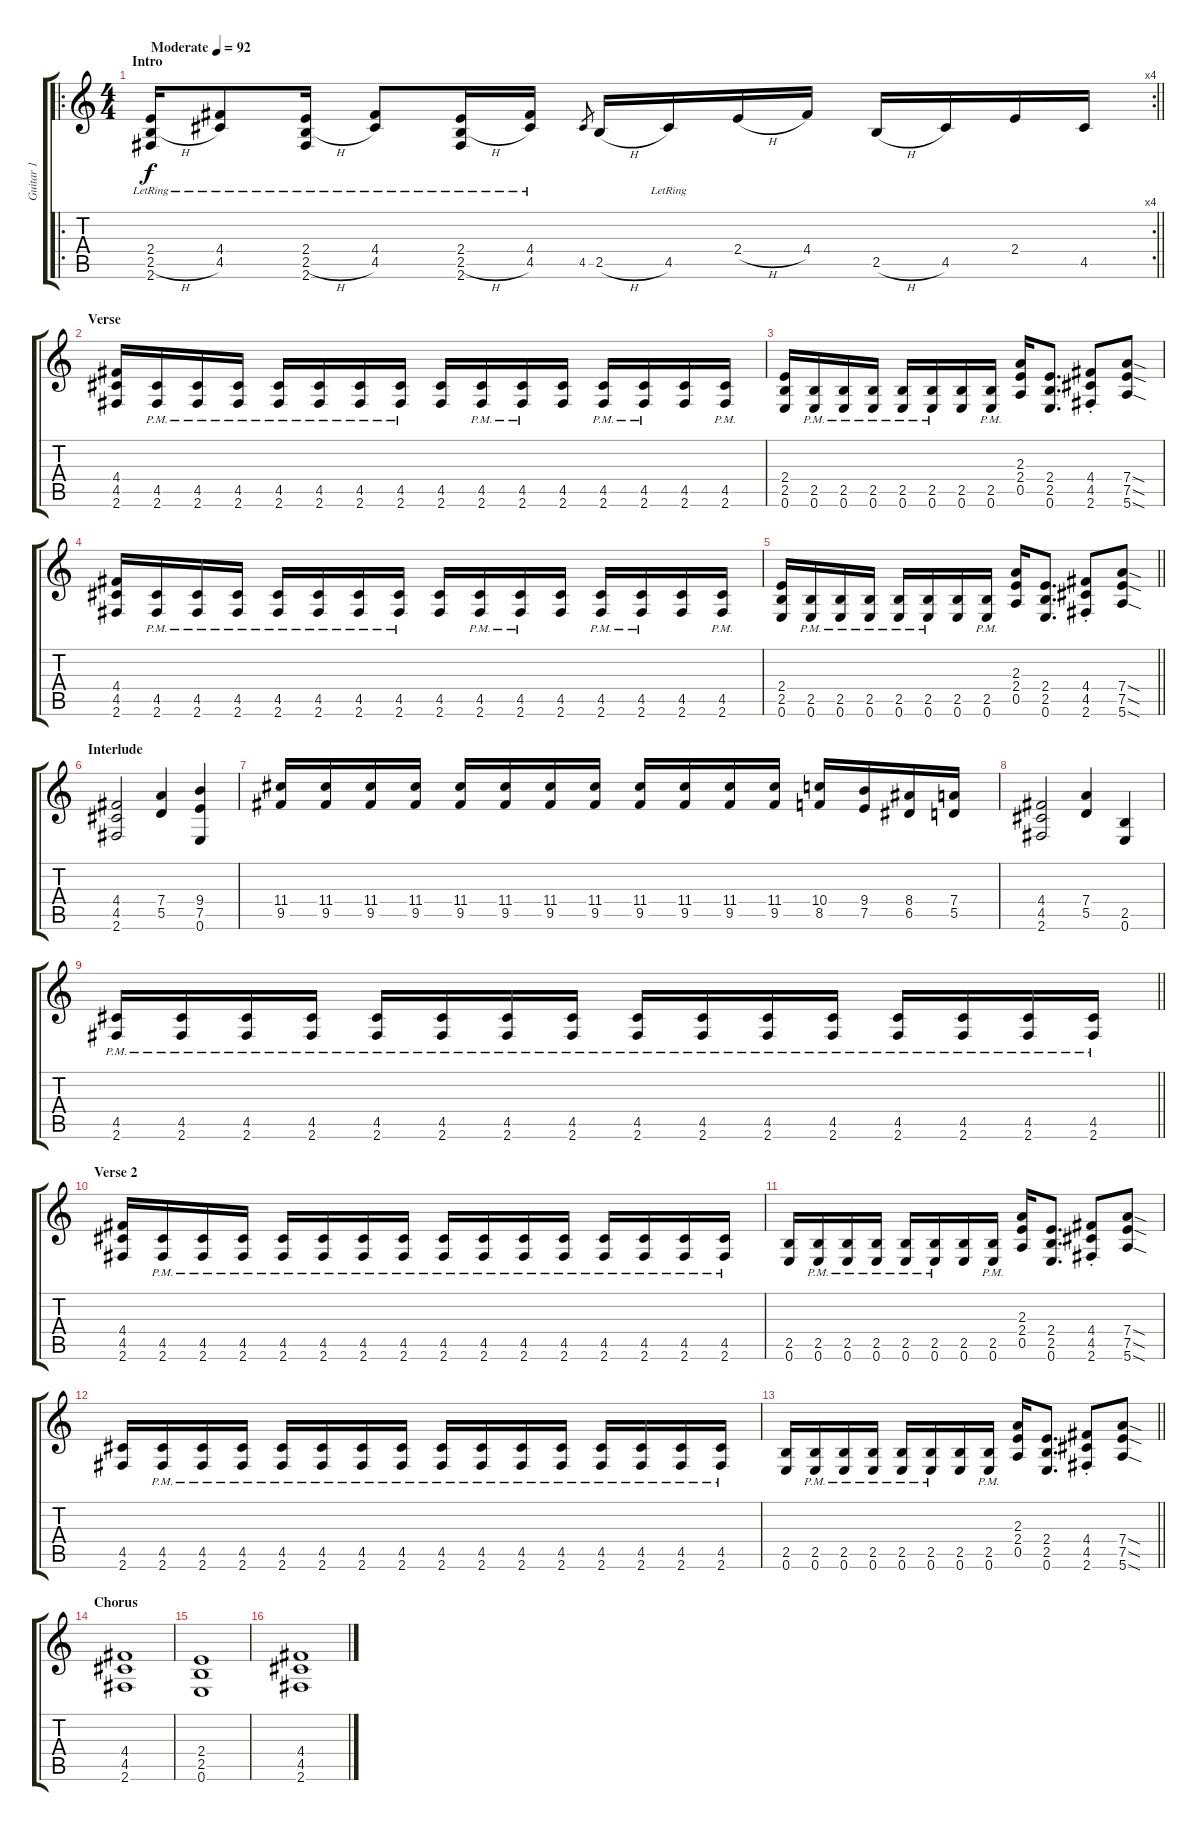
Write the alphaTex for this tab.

\track ("Guitar 1" "Guitar 1") {instrument distortionguitar}
\staff {score tabs}
\tuning (E4 B3 G3 D3 A2 E2) {hide}
\ro
\rc 4
\ts (4 4)
\section ("" "Intro")
\tempo (92 "Moderate")
\clef g2
\barLineRight lightlight
\ks c
(2.4 2.5{h} 2.6{lr}).16{dy f volume 12 instrument distortionguitar} (4.4 4.5{lr}).8 (2.4 2.5{h} 2.6{lr}).16 (4.4 4.5{lr}).8 (2.4 2.5{h} 2.6{lr}).16 (4.4 4.5{lr}).16 4.5.8{gr} 2.5{h}.16 4.5{lr}.16 2.4{h}.16 4.4.16 2.5{h}.16 4.5.16 2.4.16 4.5.16 |
\section ("" "Verse")
(4.4 4.5 2.6).16 (4.5{pm} 2.6{pm}).16 (4.5{pm} 2.6{pm}).16 (4.5{pm} 2.6{pm}).16 (4.5{pm} 2.6{pm}).16 (4.5{pm} 2.6{pm}).16 (4.5{pm} 2.6{pm}).16 (4.5{pm} 2.6{pm}).16 (4.5 2.6).16 (4.5{pm} 2.6{pm}).16 (4.5{pm} 2.6{pm}).16 (4.5 2.6).16 (4.5{pm} 2.6{pm}).16 (4.5{pm} 2.6{pm}).16 (4.5 2.6).16 (4.5{pm} 2.6{pm}).16 |
(2.4 2.5 0.6).16 (2.5{pm} 0.6{pm}).16 (2.5{pm} 0.6{pm}).16 (2.5{pm} 0.6{pm}).16 (2.5{pm} 0.6{pm}).16 (2.5{pm} 0.6{pm}).16 (2.5 0.6).16 (2.5{pm} 0.6{pm}).16 (2.3 2.4 0.5).16 (2.4 2.5 0.6).8{d} (4.4{st} 4.5{st} 2.6{st}).8 (7.4{sod} 7.5{sod} 5.6{sod}).8 |
(4.4 4.5 2.6).16 (4.5{pm} 2.6{pm}).16 (4.5{pm} 2.6{pm}).16 (4.5{pm} 2.6{pm}).16 (4.5{pm} 2.6{pm}).16 (4.5{pm} 2.6{pm}).16 (4.5{pm} 2.6{pm}).16 (4.5{pm} 2.6{pm}).16 (4.5 2.6).16 (4.5{pm} 2.6{pm}).16 (4.5{pm} 2.6{pm}).16 (4.5 2.6).16 (4.5{pm} 2.6{pm}).16 (4.5{pm} 2.6{pm}).16 (4.5 2.6).16 (4.5{pm} 2.6{pm}).16 |
\barLineRight lightlight
(2.4 2.5 0.6).16 (2.5{pm} 0.6{pm}).16 (2.5{pm} 0.6{pm}).16 (2.5{pm} 0.6{pm}).16 (2.5{pm} 0.6{pm}).16 (2.5{pm} 0.6{pm}).16 (2.5 0.6).16 (2.5{pm} 0.6{pm}).16 (2.3 2.4 0.5).16 (2.4 2.5 0.6).8{d} (4.4{st} 4.5{st} 2.6{st}).8 (7.4{sod} 7.5{sod} 5.6{sod}).8 |
\section ("" "Interlude")
(4.4 4.5 2.6).2 (7.4 5.5).4 (9.4 7.5 0.6).4 |
(11.4 9.5).16 (11.4 9.5).16 (11.4 9.5).16 (11.4 9.5).16 (11.4 9.5).16 (11.4 9.5).16 (11.4 9.5).16 (11.4 9.5).16 (11.4 9.5).16 (11.4 9.5).16 (11.4 9.5).16 (11.4 9.5).16 (10.4 8.5).16 (9.4 7.5).16 (8.4 6.5).16 (7.4 5.5).16 |
(4.4 4.5 2.6).2 (7.4 5.5).4 (2.5 0.6).4 |
\barLineRight lightlight
(4.5{pm} 2.6{pm}).16 (4.5{pm} 2.6{pm}).16 (4.5{pm} 2.6{pm}).16 (4.5{pm} 2.6{pm}).16 (4.5{pm} 2.6{pm}).16 (4.5{pm} 2.6{pm}).16 (4.5{pm} 2.6{pm}).16 (4.5{pm} 2.6{pm}).16 (4.5{pm} 2.6{pm}).16 (4.5{pm} 2.6{pm}).16 (4.5{pm} 2.6{pm}).16 (4.5{pm} 2.6{pm}).16 (4.5{pm} 2.6{pm}).16 (4.5{pm} 2.6{pm}).16 (4.5{pm} 2.6{pm}).16 (4.5{pm} 2.6{pm}).16 |
\section ("" "Verse 2")
(4.4 4.5 2.6).16 (4.5{pm} 2.6{pm}).16 (4.5{pm} 2.6{pm}).16 (4.5{pm} 2.6{pm}).16 (4.5{pm} 2.6{pm}).16 (4.5{pm} 2.6{pm}).16 (4.5{pm} 2.6{pm}).16 (4.5{pm} 2.6{pm}).16 (4.5{pm} 2.6{pm}).16 (4.5{pm} 2.6{pm}).16 (4.5{pm} 2.6{pm}).16 (4.5{pm} 2.6{pm}).16 (4.5{pm} 2.6{pm}).16 (4.5{pm} 2.6{pm}).16 (4.5{pm} 2.6{pm}).16 (4.5{pm} 2.6{pm}).16 |
(2.5 0.6).16 (2.5{pm} 0.6{pm}).16 (2.5{pm} 0.6{pm}).16 (2.5{pm} 0.6{pm}).16 (2.5{pm} 0.6{pm}).16 (2.5{pm} 0.6{pm}).16 (2.5 0.6).16 (2.5{pm} 0.6{pm}).16 (2.3 2.4 0.5).16 (2.4 2.5 0.6).8{d} (4.4{st} 4.5{st} 2.6{st}).8 (7.4{sod} 7.5{sod} 5.6{sod}).8 |
(4.5 2.6).16 (4.5{pm} 2.6{pm}).16 (4.5{pm} 2.6{pm}).16 (4.5{pm} 2.6{pm}).16 (4.5{pm} 2.6{pm}).16 (4.5{pm} 2.6{pm}).16 (4.5{pm} 2.6{pm}).16 (4.5{pm} 2.6{pm}).16 (4.5{pm} 2.6{pm}).16 (4.5{pm} 2.6{pm}).16 (4.5{pm} 2.6{pm}).16 (4.5{pm} 2.6{pm}).16 (4.5{pm} 2.6{pm}).16 (4.5{pm} 2.6{pm}).16 (4.5{pm} 2.6{pm}).16 (4.5{pm} 2.6{pm}).16 |
\barLineRight lightlight
(2.5 0.6).16 (2.5{pm} 0.6{pm}).16 (2.5{pm} 0.6{pm}).16 (2.5{pm} 0.6{pm}).16 (2.5{pm} 0.6{pm}).16 (2.5{pm} 0.6{pm}).16 (2.5 0.6).16 (2.5{pm} 0.6{pm}).16 (2.3 2.4 0.5).16 (2.4 2.5 0.6).8{d} (4.4{st} 4.5{st} 2.6{st}).8 (7.4{sod} 7.5{sod} 5.6{sod}).8 |
\section ("" "Chorus")
(4.4 4.5 2.6).1 |
(2.4 2.5 0.6).1 |
(4.4 4.5 2.6).1
